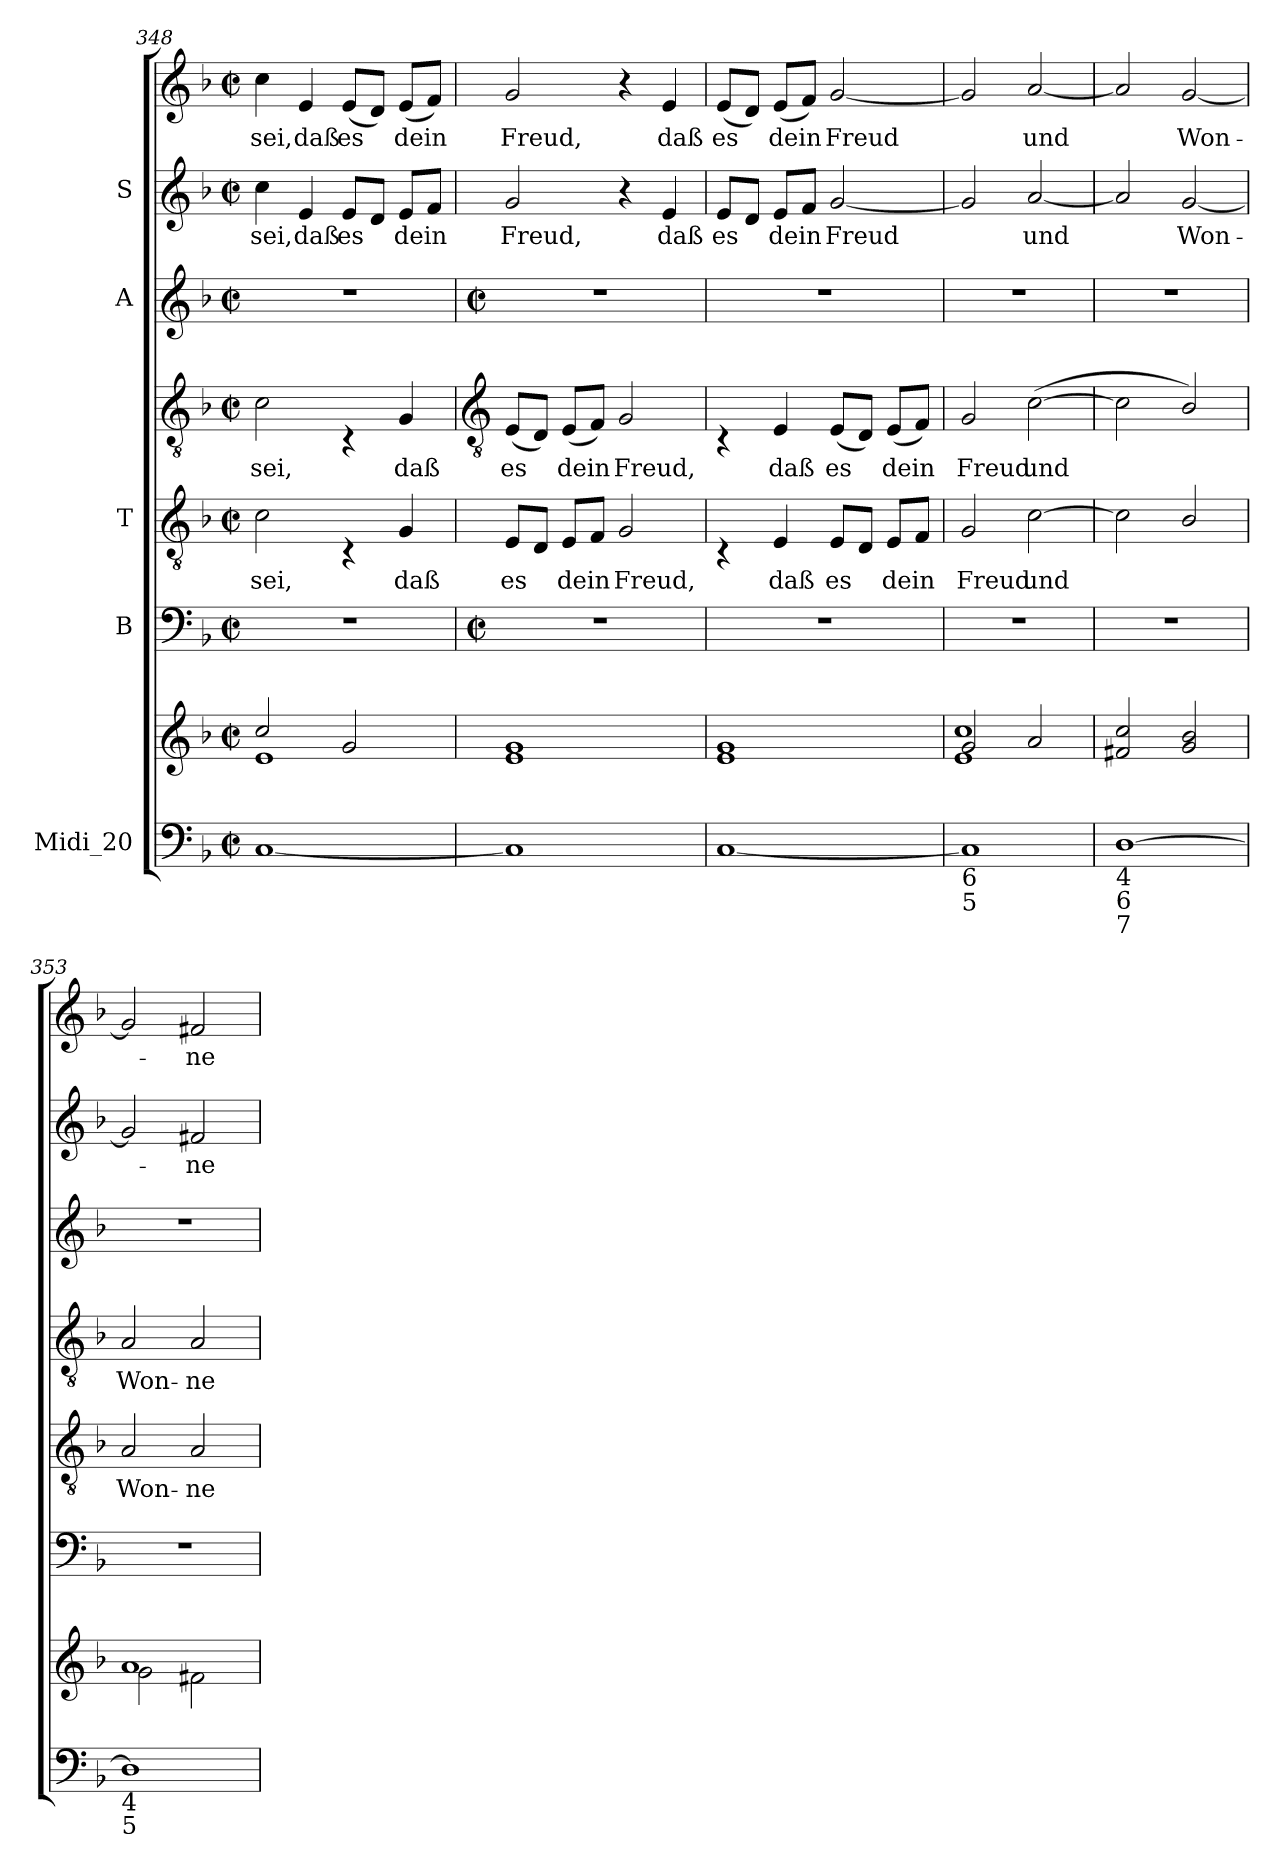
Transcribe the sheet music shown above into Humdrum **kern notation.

**kern	**kern	**kern	**kern	**text	**kern	**text	**kern	**kern	**text	**kern	**text
*part5	*part5	*part4	*part3	*part3	*part3	*part3	*part2	*part1	*part1	*part1	*part1
*staff8	*staff7	*staff6	*staff5	*staff5	*staff4	*staff4	*staff3	*staff2	*staff2	*staff1	*staff1
*I"Midi_20	*	*I"B	*I"T	*	*	*	*I"A	*I"S	*	*	*
*clefF4	*clefG2	*clefF4	*clefGv2	*	*clefGv2	*	*clefG2	*clefG2	*	*clefG2	*
*k[b-]	*k[b-]	*k[b-]	*k[b-]	*	*k[b-]	*	*k[b-]	*k[b-]	*	*k[b-]	*
*F:	*F:	*F:	*F:	*	*F:	*	*F:	*F:	*	*F:	*
*M2/2	*M2/2	*M2/2	*M2/2	*	*M2/2	*	*M2/2	*M2/2	*	*M2/2	*
*met(c|)	*met(c|)	*met(c|)	*met(c|)	*	*met(c|)	*	*met(c|)	*met(c|)	*	*met(c|)	*
=348	=348	=348	=348	=348	=348	=348	=348	=348	=348	=348	=348
*	*^	*	*	*	*	*	*	*	*	*	*
!	!	!	!	!	!LO:LY:b	!	!LO:LY:b	!	!	!LO:LY:b	!	!LO:LY:b
[1C	2cc/	1e\	1r	2c	sei,	2c	sei,	1r	4cc	sei,	4cc	sei,
!	!	!	!	!	!	!	!	!	!	!LO:LY:b	!	!LO:LY:b
.	.	.	.	.	.	.	.	.	4e	daß	4e	daß
!	!	!	!	!	!	!	!	!	!	!LO:LY:b	!	!LO:LY:b
.	2g	.	.	4rBB	.	4rBB	.	.	8eL	es	(<8eL	es
.	.	.	.	.	.	.	.	.	8dJ	.	8dJ)	.
!	!	!	!	!	!LO:LY:b	!	!LO:LY:b	!	!	!LO:LY:b	!	!LO:LY:b
.	.	.	.	4G	daß	4G	daß	.	8eL	dein	(<8eL	dein
.	.	.	.	.	.	.	.	.	8fJ	.	8fJ)	.
!!LO:LB:g=z
=349	=349	=349	=349	=349	=349	=349	=349	=349	=349	=349	=349	=349
*	*	*	*	*	*	*clefGv2	*	*	*	*	*	*
*	*	*	*M2/2	*	*	*	*	*M2/2	*	*	*	*
*	*	*	*met(c|)	*	*	*	*	*met(c|)	*	*	*	*
!	!	!	!	!	!LO:LY:b	!	!LO:LY:b	!	!	!LO:LY:b	!	!LO:LY:b
1C]	1g	1e\	1r	8EL	es	(<8EL	es	1r	2g	Freud,	2g	Freud,
.	.	.	.	8DJ	.	8DJ)	.	.	.	.	.	.
!	!	!	!	!	!LO:LY:b	!	!LO:LY:b	!	!	!	!	!
.	.	.	.	8EL	dein	(<8EL	dein	.	.	.	.	.
.	.	.	.	8FJ	.	8FJ)	.	.	.	.	.	.
!	!	!	!	!	!LO:LY:b	!	!LO:LY:b	!	!	!	!	!
.	.	.	.	2G	Freud,	2G	Freud,	.	4r	.	4r	.
!	!	!	!	!	!	!	!	!	!	!LO:LY:b	!	!LO:LY:b
.	.	.	.	.	.	.	.	.	4e	daß	4e	daß
=350	=350	=350	=350	=350	=350	=350	=350	=350	=350	=350	=350	=350
!	!	!	!	!	!	!	!	!	!	!LO:LY:b	!	!LO:LY:b
[1C	1g	1e\	1r	4rBB	.	4rBB	.	1r	8eL	es	(<8eL	es
.	.	.	.	.	.	.	.	.	8dJ	.	8dJ)	.
!	!	!	!	!	!LO:LY:b	!	!LO:LY:b	!	!	!LO:LY:b	!	!LO:LY:b
.	.	.	.	4E	daß	4E	daß	.	8eL	dein	(<8eL	dein
.	.	.	.	.	.	.	.	.	8fJ	.	8fJ)	.
!	!	!	!	!	!LO:LY:b	!	!LO:LY:b	!	!	!LO:LY:b	!	!LO:LY:b
.	.	.	.	8EL	es	(<8EL	es	.	[2g	Freud	[2g	Freud
.	.	.	.	8DJ	.	8DJ)	.	.	.	.	.	.
!	!	!	!	!	!LO:LY:b	!	!LO:LY:b	!	!	!	!	!
.	.	.	.	8EL	dein	(<8EL	dein	.	.	.	.	.
.	.	.	.	8FJ	.	8FJ)	.	.	.	.	.	.
=351	=351	=351	=351	=351	=351	=351	=351	=351	=351	=351	=351	=351
!LO:TX:b:t=6	!	!	!	!	!	!	!	!	!	!	!	!
!LO:TX:b:t=5	!	!	!	!	!	!	!	!	!	!	!	!
!	!	!	!	!	!LO:LY:b	!	!LO:LY:b	!	!	!	!	!
1C]	2g	1e\ 1cc\	1r	2G	Freud	2G	Freud	1r	2g]	.	2g]	.
!	!	!	!	!	!LO:LY:b	!	!LO:LY:b	!	!	!LO:LY:b	!	!LO:LY:b
.	2a	.	.	[2c\	und	(>[2c\	und	.	[2a	und	[2a	und
=352	=352	=352	=352	=352	=352	=352	=352	=352	=352	=352	=352	=352
!LO:TX:b:t=4\n6	!	!	!	!	!	!	!	!	!	!	!	!
!LO:TX:b:t=7	!	!	!	!	!	!	!	!	!	!	!	!
[1D	2f#X 2cc	2ryy	1r	2c\]	.	2c\]	.	1r	2a]	.	2a]	.
!	!	!	!	!	!	!	!	!	!	!LO:LY:b	!	!LO:LY:b
.	2g 2b-	2ryy	.	2B-/	.	2B-/)	.	.	[2g	Won-	[2g	Won-
=353	=353	=353	=353	=353	=353	=353	=353	=353	=353	=353	=353	=353
!LO:TX:b:t=4\n5	!	!	!	!	!	!	!	!	!	!	!	!
!	!	!	!	!	!LO:LY:b	!	!LO:LY:b	!	!	!	!	!
1D]	1a	2g\	1r	2A	Won-	2A	Won-	1r	2g]	.	2g]	.
!	!	!	!	!	!LO:LY:b	!	!LO:LY:b	!	!	!LO:LY:b	!	!LO:LY:b
.	.	2f#X\	.	2A	-ne	2A	-ne	.	2f#X	ne	2f#X	ne
*	*v	*v	*	*	*	*	*	*	*	*	*	*
=	=	=	=	=	=	=	=	=	=	=	=
*-	*-	*-	*-	*-	*-	*-	*-	*-	*-	*-	*-
